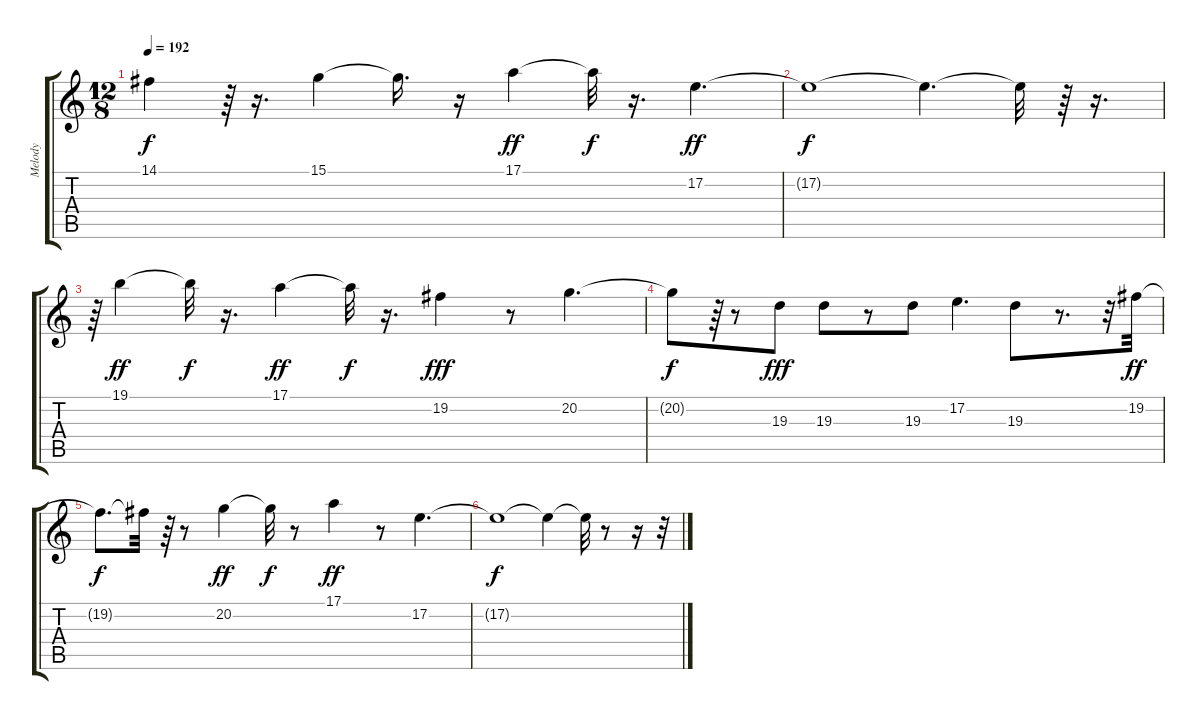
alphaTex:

\track ("Melody" "Melody") {instrument voiceoohs}
\staff {score tabs}
\tuning (E4 B3 G3 D3 A2 E2) {hide}
\ts (12 8)
\tempo 192
\clef g2
\ks c
14.1{t}.4{dy f} r.64 r.16{d} 15.1.4 15.1{t}.16{d} r.16 17.1.4{dy ff} 17.1{t}.32{dy f} r.16{d} 17.2.4{d dy ff} |
17.2{t}.1{dy f} 17.2{t}.4{d} 17.2{t}.32 r.64 r.16{d} |
r.64 19.1.4{dy ff} 19.1{t}.32{dy f} r.16{d} 17.1.4{dy ff} 17.1{t}.32{dy f} r.16{d} 19.2.4{dy fff} r.8 20.2.4{d} |
20.2{t}.8{dy f} r.64 r.8 19.3.8{dy fff} 19.3.8 r.8 19.3.8 17.2.4{d} 19.3.8 r.8{d} r.32 19.2.32{dy ff} |
19.2{t}.8{d dy f} 19.2{t}.32 r.64 r.8 20.2.4{dy ff} 20.2{t}.32{dy f} r.8 17.1.4{dy ff} r.8 17.2.4{d} |
17.2{t}.1{dy f} 17.2{t}.4 17.2{t}.32 r.8 r.16 r.32
